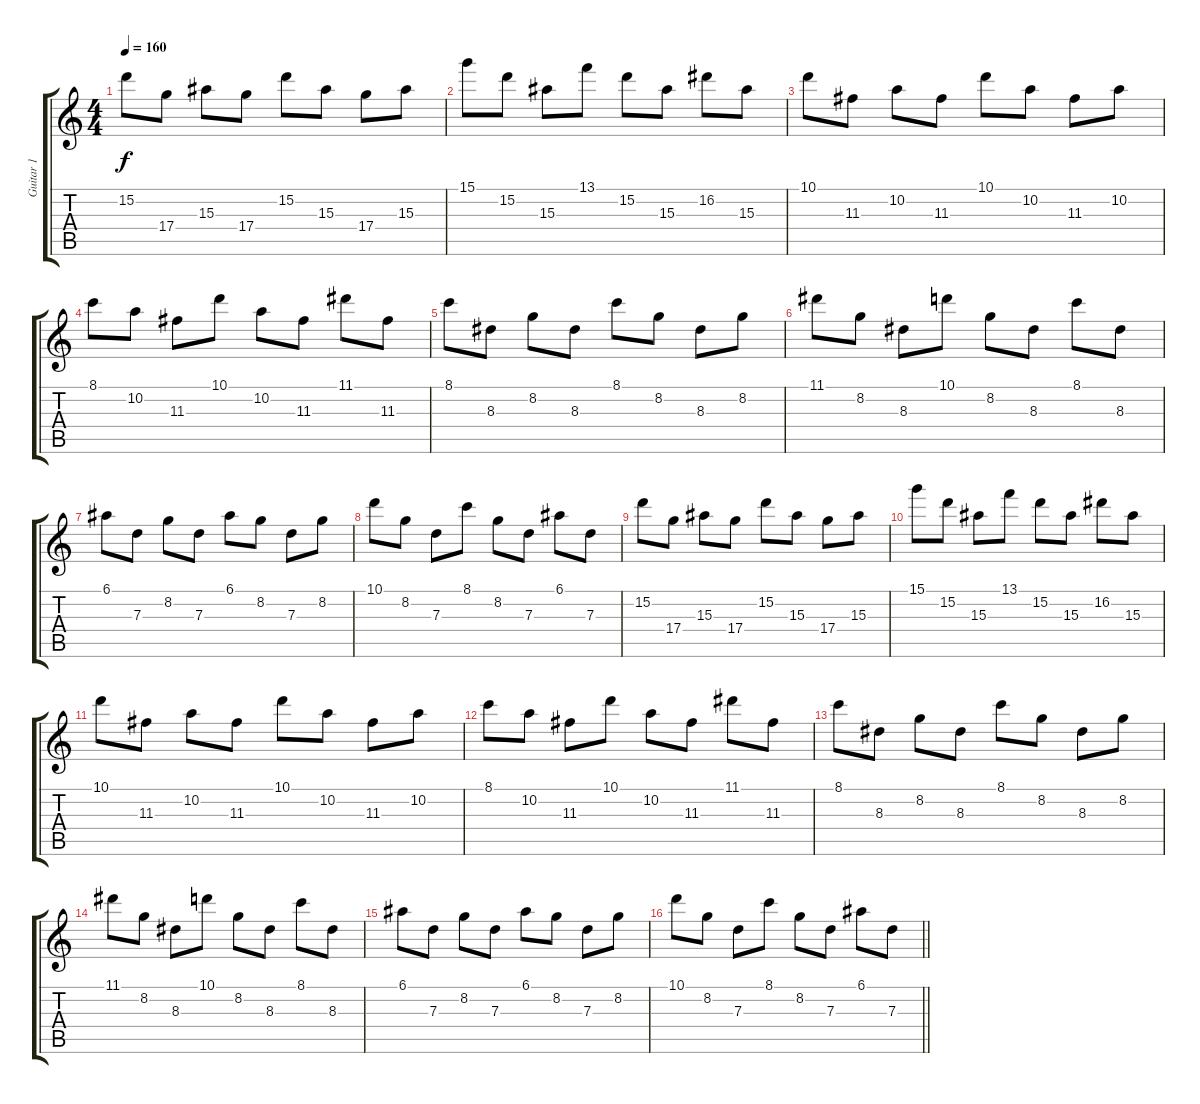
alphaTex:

\track ("Guitar 1" "Guitar 1") {instrument overdrivenguitar}
\staff {score tabs}
\tuning (E4 B3 G3 D3 A2 E2) {hide}
\ts (4 4)
\tempo 160
\clef g2
\ks c
15.2.8{dy f} 17.4.8 15.3.8 17.4.8 15.2.8 15.3.8 17.4.8 15.3.8 |
15.1.8 15.2.8 15.3.8 13.1.8 15.2.8 15.3.8 16.2.8 15.3.8 |
10.1.8 11.3.8 10.2.8 11.3.8 10.1.8 10.2.8 11.3.8 10.2.8 |
8.1.8 10.2.8 11.3.8 10.1.8 10.2.8 11.3.8 11.1.8 11.3.8 |
8.1.8 8.3.8 8.2.8 8.3.8 8.1.8 8.2.8 8.3.8 8.2.8 |
11.1.8 8.2.8 8.3.8 10.1.8 8.2.8 8.3.8 8.1.8 8.3.8 |
6.1.8 7.3.8 8.2.8 7.3.8 6.1.8 8.2.8 7.3.8 8.2.8 |
10.1.8 8.2.8 7.3.8 8.1.8 8.2.8 7.3.8 6.1.8 7.3.8 |
15.2.8 17.4.8 15.3.8 17.4.8 15.2.8 15.3.8 17.4.8 15.3.8 |
15.1.8 15.2.8 15.3.8 13.1.8 15.2.8 15.3.8 16.2.8 15.3.8 |
10.1.8 11.3.8 10.2.8 11.3.8 10.1.8 10.2.8 11.3.8 10.2.8 |
8.1.8 10.2.8 11.3.8 10.1.8 10.2.8 11.3.8 11.1.8 11.3.8 |
8.1.8 8.3.8 8.2.8 8.3.8 8.1.8 8.2.8 8.3.8 8.2.8 |
11.1.8 8.2.8 8.3.8 10.1.8 8.2.8 8.3.8 8.1.8 8.3.8 |
6.1.8 7.3.8 8.2.8 7.3.8 6.1.8 8.2.8 7.3.8 8.2.8 |
\barLineRight lightlight
10.1.8 8.2.8 7.3.8 8.1.8 8.2.8 7.3.8 6.1.8 7.3.8
